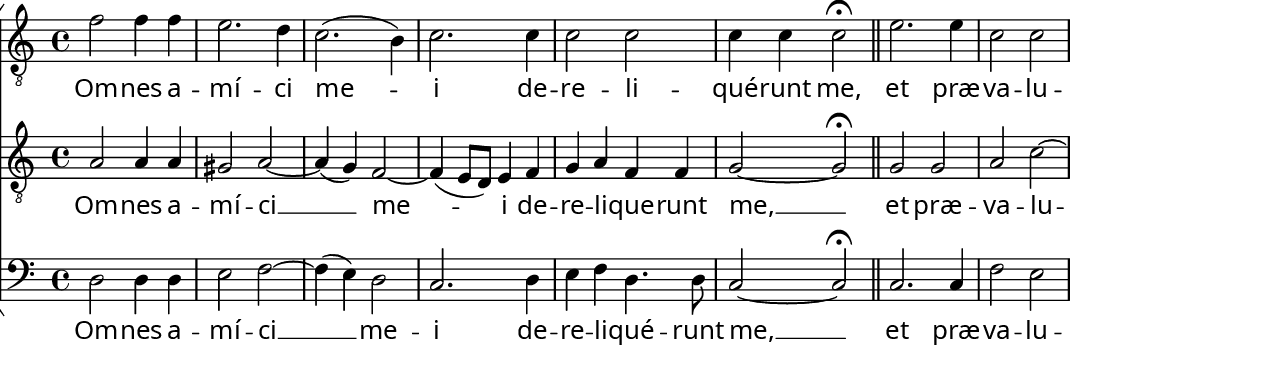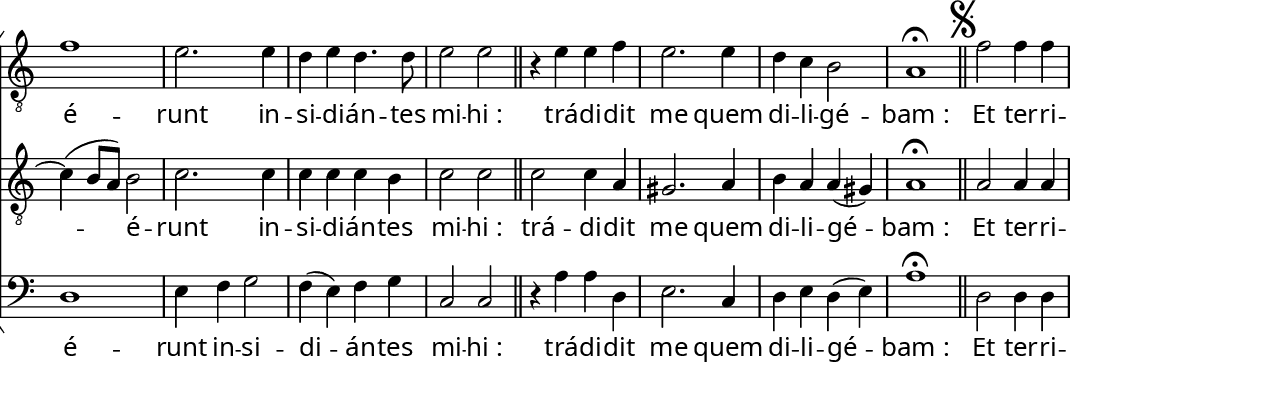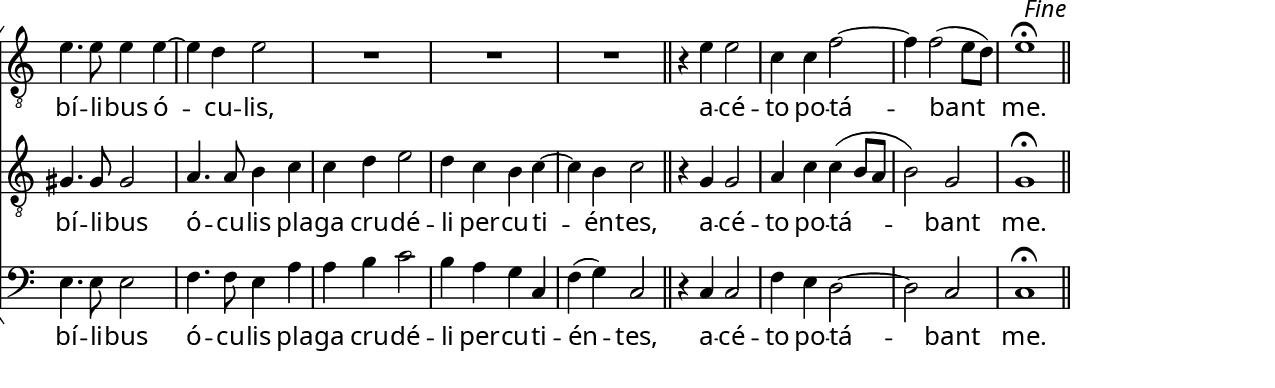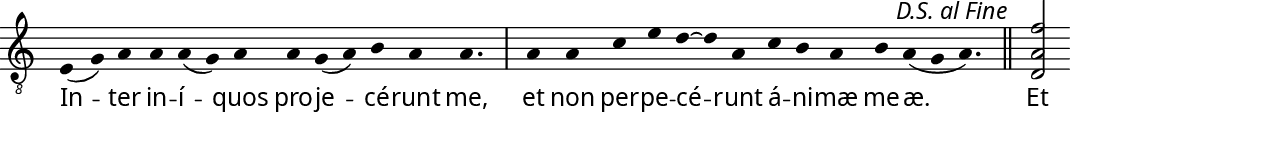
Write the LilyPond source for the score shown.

\header {
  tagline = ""
  composer = "Sean Connolly"
}
\include "english.ly"
\include "lilypond-book-preamble.ly"
\include "header.ly"

global = {
  \key c \major
  \time 4/4
}

sopMusic = \relative c' {
  \clef "treble_8"
  f2 f4 f | e2. d4 | c2.( b4) | c2. c4 | c2 c |
  c4 c c2\fermata \bar "||" e2. e4 | c2 c | f1 | e2. e4 | d e d4. d8 |
  e2 e \bar "||" r4 e e f | e2. e4 | d c b2 | a1\fermata \bar "||"
  \mark \markup { \musicglyph #"scripts.segno" }
  f'2 f4 f | e4. e8 e4 e ~ | e d e2 | R1 | R |
  R \bar "||" r4 e e2 | c4 c f2 ~ | f4 f2( e8 d8) | e1\fermata \bar "||"
    \override Score.RehearsalMark #'break-visibility = #begin-of-line-invisible
    \override Score.RehearsalMark #'self-alignment-X = #RIGHT
    \override Score . RehearsalMark #'font-shape = #'italic
    \override Score.RehearsalMark #'font-size = #0.5
    \mark "Fine"
}
sopWords = \lyricmode {
  \set fontSize = #0.5
  %\set vocalName = "2. "
  %\set shortVocalName = "2. "
  Om -- nes a -- mí -- ci | me -- i de -- re -- li -- qué -- runt me, | et præ -- | va -- lu -- é -- runt in -- si -- di -- án -- tes | mi -- hi_: trá -- di -- dit | me quem | di -- li -- gé -- bam_: | Et ter -- ri -- bí -- li -- bus ó -- cu -- lis, a -- cé -- to po -- tá -- bant | me.
}

altoMusic = \relative c' {
  \clef "treble_8"
  a2 a4 a | gs2 a2 ~ | a4( g) f2 ~ | f4( e8 d) e4 f | g a f f |
  g2 ~ g2\fermata \bar "||" g g | a c ~ | c4( b8 a) b2 | c2. c4 | c c c b |
  c2 c \bar "||" c c4 a | gs2. a4 | b a a( gs) | a1\fermata \bar "||"
  a2 a4 a | gs4. gs8 gs2 | a4. a8 b4 c | c d e2 | d4 c b c ~ |
  c b c2 \bar "||" r4 g g2 | a4 c c( b8 a | b2) g | g1\fermata \bar "||"
}

altoWords = \lyricmode {
  \set fontSize = #0.5
  Om -- nes a -- mí -- ci __ me -- i de -- re -- li -- que -- runt me, __ | et præ -- | va -- lu -- é -- runt in -- si -- di -- án -- tes | mi -- hi_: trá -- di -- dit | me quem | di -- li -- gé -- bam_: | Et ter -- ri -- bí -- li -- bus ó -- cu -- lis pla -- ga cru -- dé -- li per -- cu -- ti -- én -- tes,
  a -- cé -- to po -- tá -- bant | me.
}

bassMusic = \relative c {
  \clef bass
  d2 d4 d | e2 f2 ~ f4( e) d2 | c2. d4 | e f d4. d8 |
  c2 ~ c\fermata \bar "||" c2. c4 | f2 e | d1 | e4 f g2 | f4( e) f g |
  c,2 c \bar "||" r4 a'4 a d, | e2. c4 | d e d( e) | a1\fermata \bar "||"
  d,2 d4 d | e4. e8 e2 | f4. f8 e4 a | a b c2 | b4 a g c, |
  f( g) c,2 \bar "||" r4 c c2 | f4 e d2 ~ | d c | c1\fermata \bar "||"
}

bassWords = \lyricmode {
  \set fontSize = #0.5
  Om -- nes a -- mí -- ci __ me -- i de -- re -- li -- qué -- runt me, __ | et præ -- | va -- lu -- é -- runt in -- si -- di -- án -- tes | mi -- hi_: trá -- di -- dit | me quem | di -- li -- gé -- bam_: | Et ter -- ri -- bí -- li -- bus ó -- cu -- lis pla -- ga cru -- dé -- li per -- cu -- ti -- én -- tes,
  a -- cé -- to po -- tá -- bant | me.
}

chantMusic = \relative c {
  \clef "treble_8"
  \stemOff
  \cadenzaOn
  e4( g) a a a( g) a a g( a) b a a4. s8 \bar "|"
  s8 a4 a c e d ~ d a c b a b a( g a4.)
  s8
  \cadenzaOff \bar "||"
  \override Score.RehearsalMark #'break-visibility = #begin-of-line-invisible
    \override Score.RehearsalMark #'self-alignment-X = #RIGHT
    \override Score . RehearsalMark #'font-shape = #'italic
    \override Score.RehearsalMark #'font-size = #0.5
    \mark "D.S. al Fine"
  \stemOn
  s8 <d, a' f'>2
}


chantWords = \lyricmode {
  In -- ter in -- í -- quos pro -- je -- cé -- runt me, et non per -- pe -- cé -- runt á -- ni -- mæ me -- æ. Et
}

%altoWords = \lyricmode {
%  \override StanzaNumber #'font-name = #"Garamond Premier Pro"
%  \override LyricText #'font-name = #"Garamond Premier Pro"
%}

\score {
  \new ChoirStaff <<
%    \new Lyrics = "sopranos"
    \new Staff = "women" <<
      \new Voice = "sopranos"{
%        \voiceOne
        << \global \sopMusic >>
      }
%      \new Voice = "altos" {
%        \voiceTwo
%        << \global \altoMusic >>
%      }
    >>
    \new Lyrics = "sopranos"

    \new Staff = "women2" <<
      \new Voice = "altos" {
%        \voiceTwo
        << \global \altoMusic >>
      }
    >>
    \new Lyrics = "altos"
    
    \new Staff = "men" <<
      %\new Lyrics = "bass"
      \new Voice = "bass" {
%        \voiceOne
        << \global \bassMusic >>
      }
    >>
    \context Lyrics = "sopranos" \lyricsto "sopranos" \sopWords
    \context Lyrics = "altos" \lyricsto "altos" \altoWords
    \context Lyrics = "bass" \lyricsto "bass" \bassWords
  >>
  \layout {
    \context {
      \Staff
    }
  }
}

\score {
  \new Staff \with { \remove "Time_signature_engraver" } <<
    \global
    \new Voice = "chant" \chantMusic
    \new Lyrics = "chant" \lyricsto chant \chantWords
  >>
}
